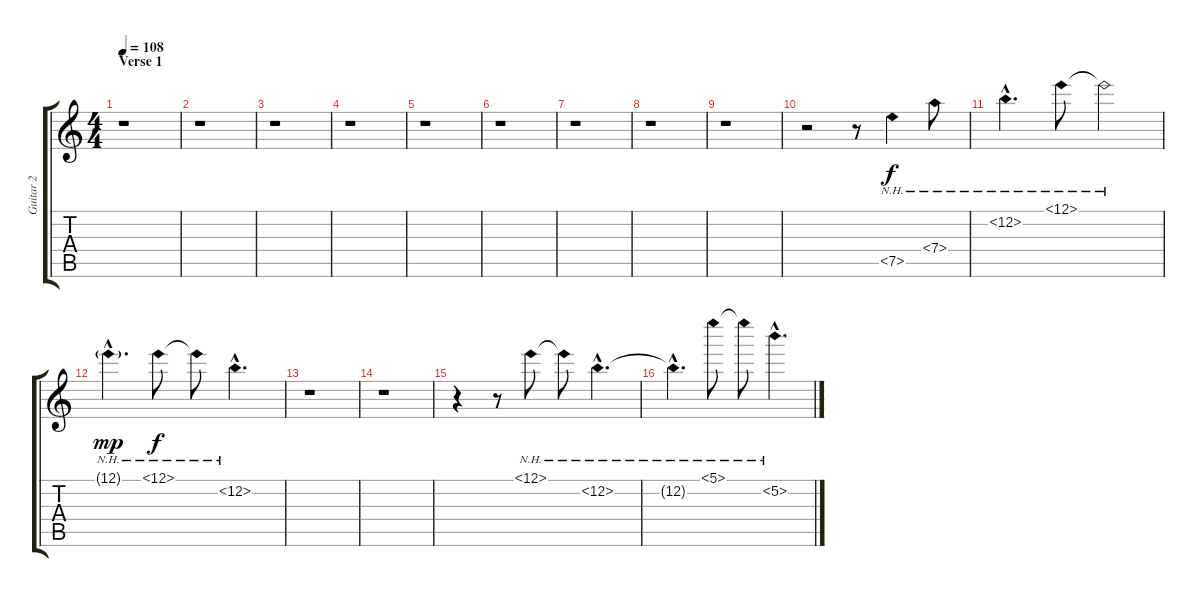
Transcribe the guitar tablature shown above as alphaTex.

\track ("Guitar 2" "Guitar 2") {instrument acousticguitarsteel}
\staff {score tabs}
\tuning (E4 B3 G3 D3 A2 E2) {hide}
\ts (4 4)
\section ("" "Verse 1")
\tempo 108
\clef g2
\ks c
r.1{dy f instrument acousticguitarsteel} |
r.1 |
r.1 |
r.1 |
r.1 |
r.1 |
r.1 |
r.1 |
r.1 |
r.2 r.8 7.5{nh}.4 7.4{nh}.8 |
12.2{nh hac}.4{d} 12.1{nh}.8 12.1{nh t}.2 |
12.1{nh g hac}.4{d dy mp} 12.1{nh}.8{dy f} 12.1{nh t}.8 12.2{nh hac}.4{d} |
r.1 |
r.1 |
r.4 r.8 12.1{nh}.8 12.1{nh t}.8 12.2{nh hac}.4{d} |
12.2{nh hac t}.4{d} 5.1{nh}.8 5.1{nh t}.8 5.2{nh hac}.4{d}
